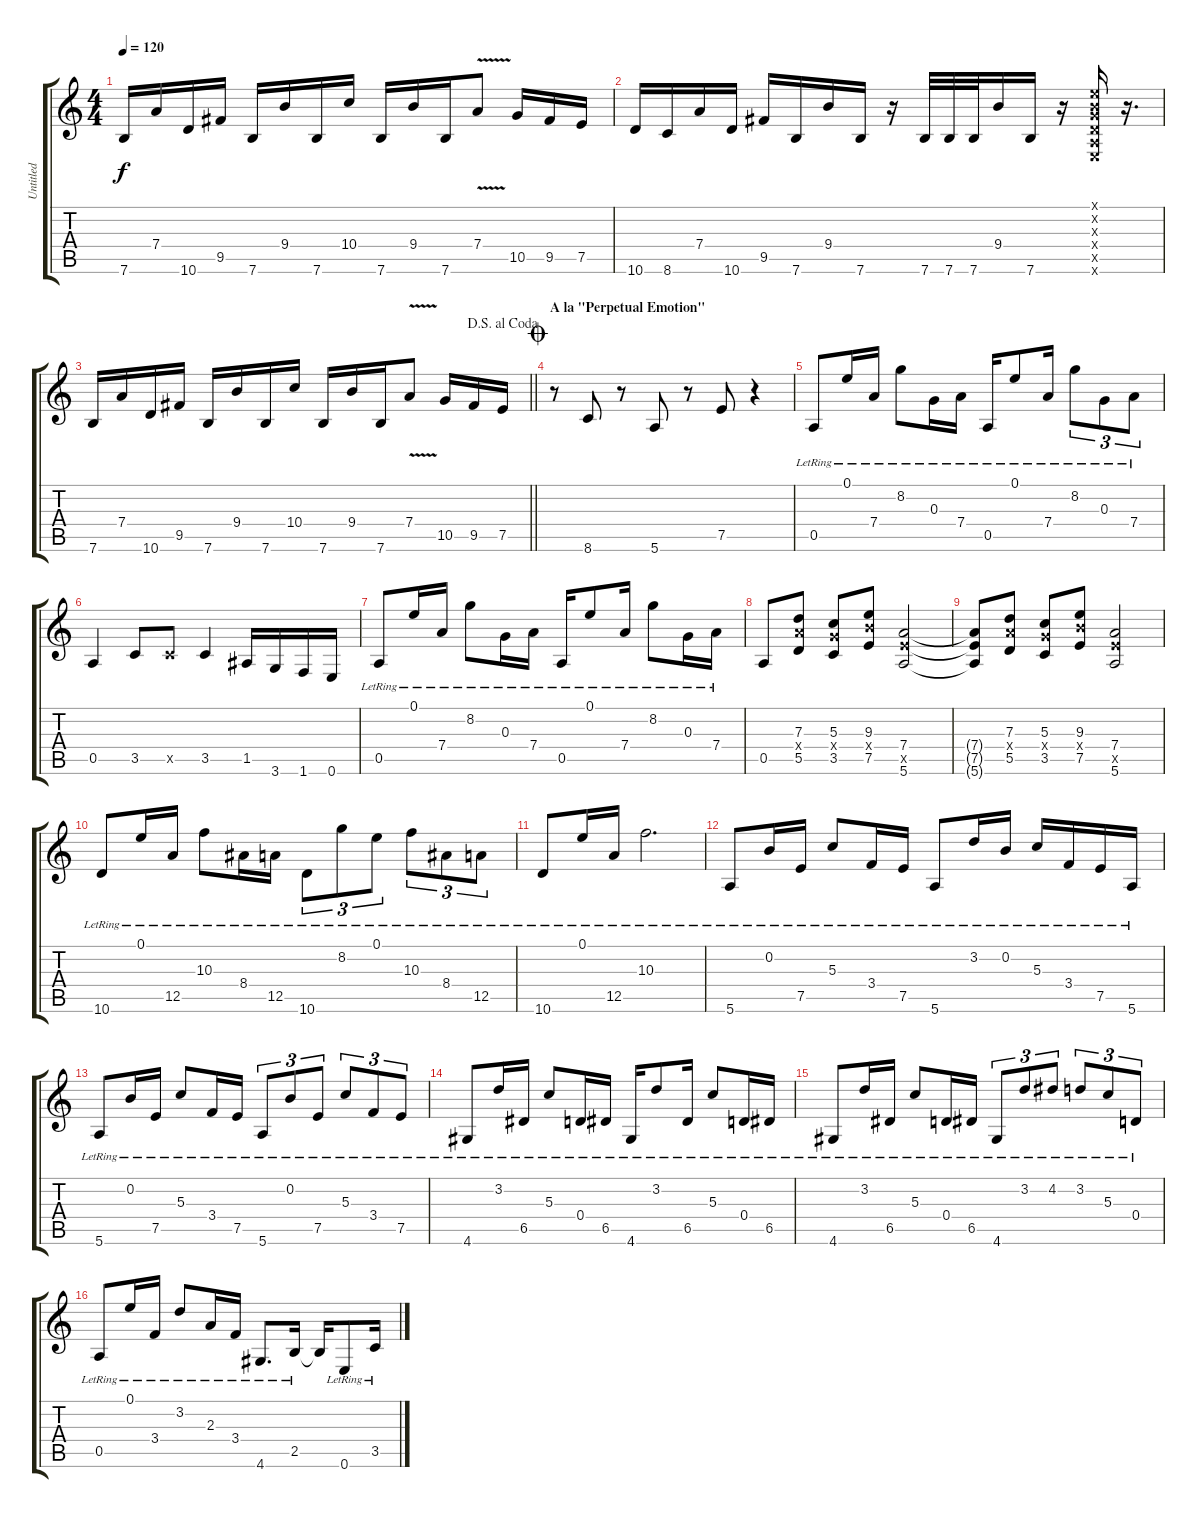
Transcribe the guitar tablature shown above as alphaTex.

\track ("Untitled" "Untitled") {instrument acousticguitarnylon}
\staff {score tabs}
\tuning (E4 B3 G3 D3 A2 E2) {hide}
\ts (4 4)
\tempo 120
\clef g2
\ks c
7.6.16{dy f} 7.4.16 10.6.16 9.5.16 7.6.16 9.4.16 7.6.16 10.4.16 7.6.16 9.4.16 7.6.16 7.4{v}.8 10.5.16 9.5.16 7.5.16 |
10.6.16 8.6.16 7.4.16 10.6.16 9.5.16 7.6.16 9.4.16 7.6.16 r.16 7.6.32 7.6.32 7.6.32 9.4.16 7.6.16 r.16 (0.1{x} 0.2{x} 0.3{x} 0.4{x} 0.5{x} 0.6{x}).16 r.16{d} |
\jump dalsegnoalcoda
\barLineRight lightlight
7.6.16 7.4.16 10.6.16 9.5.16 7.6.16 9.4.16 7.6.16 10.4.16 7.6.16 9.4.16 7.6.16 7.4{v}.8 10.5.16 9.5.16 7.5.16 |
\section ("" "A la \"Perpetual Emotion\"")
\jump coda
r.8 8.6.8 r.8 5.6.8 r.8 7.5.8 r.4 |
0.5{lr}.8 0.1{lr}.16 7.4{lr}.16 8.2{lr}.8 0.3{lr}.16 7.4{lr}.16 0.5{lr}.16 0.1{lr}.8 7.4{lr}.16 8.2{lr}.8{tu (3 2)} 0.3{lr}.8{tu (3 2)} 7.4{lr}.8{tu (3 2)} |
0.5.4 3.5.8 3.5{x}.8 3.5.4 1.5.16 3.6.16 1.6.16 0.6.16 |
0.5{lr}.8 0.1{lr}.16 7.4{lr}.16 8.2{lr}.8 0.3{lr}.16 7.4{lr}.16 0.5{lr}.16 0.1{lr}.8 7.4{lr}.16 8.2{lr}.8 0.3{lr}.16 7.4{lr}.16 |
0.5.8 (7.3 7.4{x} 5.5).8 (5.3 5.4{x} 3.5).8 (9.3 9.4{x} 7.5).8 (7.4 7.5{x} 5.6).2 |
(7.4{t} 7.5{t} 5.6{t}).8 (7.3 7.4{x} 5.5).8 (5.3 5.4{x} 3.5).8 (9.3 9.4{x} 7.5).8 (7.4 7.5{x} 5.6).2 |
10.6{lr}.8 0.1{lr}.16 12.5{lr}.16 10.3{lr}.8 8.4{lr}.16 12.5{lr}.16 10.6{lr}.8{tu (3 2)} 8.2{lr}.8{tu (3 2)} 0.1{lr}.8{tu (3 2)} 10.3{lr}.8{tu (3 2)} 8.4{lr}.8{tu (3 2)} 12.5{lr}.8{tu (3 2)} |
10.6{lr}.8 0.1{lr}.16 12.5{lr}.16 10.3{lr}.2{d} |
5.6{lr}.8 0.2{lr}.16 7.5{lr}.16 5.3{lr}.8 3.4{lr}.16 7.5{lr}.16 5.6{lr}.8 3.2{lr}.16 0.2{lr}.16 5.3{lr}.16 3.4{lr}.16 7.5{lr}.16 5.6{lr}.16 |
5.6{lr}.8 0.2{lr}.16 7.5{lr}.16 5.3{lr}.8 3.4{lr}.16 7.5{lr}.16 5.6{lr}.8{tu (3 2)} 0.2{lr}.8{tu (3 2)} 7.5{lr}.8{tu (3 2)} 5.3{lr}.8{tu (3 2)} 3.4{lr}.8{tu (3 2)} 7.5{lr}.8{tu (3 2)} |
4.6{lr}.8 3.2{lr}.16 6.5{lr}.16 5.3{lr}.8 0.4{lr}.16 6.5{lr}.16 4.6{lr}.16 3.2{lr}.8 6.5{lr}.16 5.3{lr}.8 0.4{lr}.16 6.5{lr}.16 |
4.6{lr}.8 3.2{lr}.16 6.5{lr}.16 5.3{lr}.8 0.4{lr}.16 6.5{lr}.16 4.6{lr}.8{tu (3 2)} 3.2{lr}.8{tu (3 2)} 4.2{lr}.8{tu (3 2)} 3.2{lr}.8{tu (3 2)} 5.3{lr}.8{tu (3 2)} 0.4{lr}.8{tu (3 2)} |
0.5{lr}.8 0.1{lr}.16 3.4{lr}.16 3.2{lr}.8 2.3{lr}.16 3.4{lr}.16 4.6{lr}.8{d} 2.5{lr}.16 2.5{t}.16 0.6{lr}.8 3.5{lr}.16
